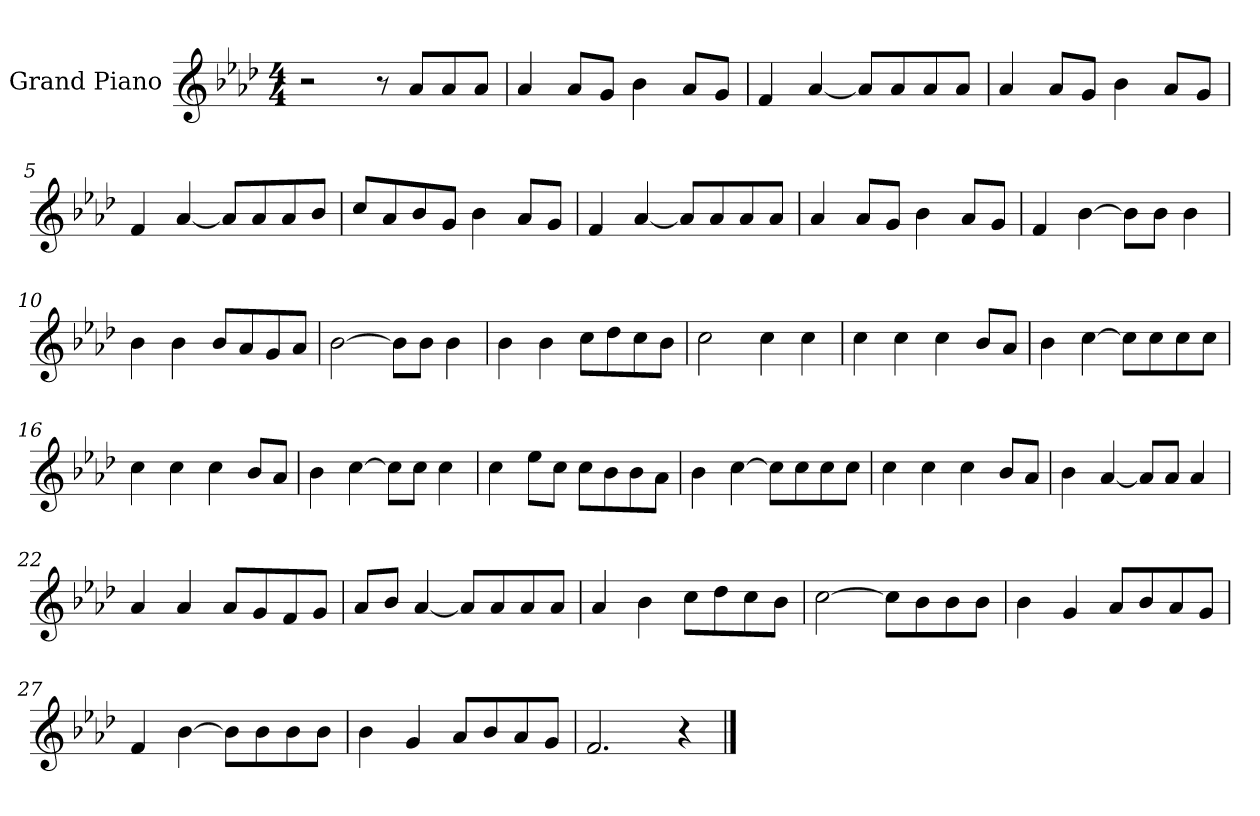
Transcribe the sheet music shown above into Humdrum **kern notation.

**kern
*part1
*staff1
*I"Grand Piano
*I'Pno
*clefG2
*k[b-e-a-d-]
*M4/4
=1
2r
8r
*MM100
8a-/L
8a-/
8a-/J
=2
4a-/
8a-/L
8g/J
4b-\
8a-/L
8g/J
=3
4f/
[4a-/
8a-/L]
8a-/
8a-/
8a-/J
=4
4a-/
8a-/L
8g/J
4b-\
8a-/L
8g/J
=5
4f/
[4a-/
8a-/L]
8a-/
8a-/
8b-/J
=6
8cc/L
8a-/
8b-/
8g/J
4b-\
8a-/L
8g/J
=7
4f/
[4a-/
8a-/L]
8a-/
8a-/
8a-/J
!!LO:LB:g=z
=8
4a-/
8a-/L
8g/J
4b-\
8a-/L
8g/J
=9
4f/
[4b-\
8b-\L]
8b-\J
4b-\
=10
4b-\
4b-\
8b-/L
8a-/
8g/
8a-/J
=11
[2b-\
8b-\L]
8b-\J
4b-\
=12
4b-\
4b-\
8cc\L
8dd-\
8cc\
8b-\J
=13
2cc\
4cc\
4cc\
=14
4cc\
4cc\
4cc\
8b-/L
8a-/J
=15
4b-\
[4cc\
8cc\L]
8cc\
8cc\
8cc\J
!!LO:LB:g=z
=16
4cc\
4cc\
4cc\
8b-/L
8a-/J
=17
4b-\
[4cc\
8cc\L]
8cc\J
4cc\
=18
4cc\
8ee-\L
8cc\J
8cc\L
8b-\
8b-\
8a-\J
=19
4b-\
[4cc\
8cc\L]
8cc\
8cc\
8cc\J
=20
4cc\
4cc\
4cc\
8b-/L
8a-/J
=21
4b-\
[4a-/
8a-/L]
8a-/J
4a-/
=22
4a-/
4a-/
8a-/L
8g/
8f/
8g/J
!!LO:LB:g=z
=23
8a-/L
8b-/J
[4a-/
8a-/L]
8a-/
8a-/
8a-/J
=24
4a-/
4b-\
8cc\L
8dd-\
8cc\
8b-\J
=25
[2cc\
8cc\L]
8b-\
8b-\
8b-\J
=26
4b-\
4g/
8a-/L
8b-/
8a-/
8g/J
=27
4f/
[4b-\
8b-\L]
8b-\
8b-\
8b-\J
=28
4b-\
4g/
8a-/L
8b-/
8a-/
8g/J
=29
2.f/
4r
==
*-
